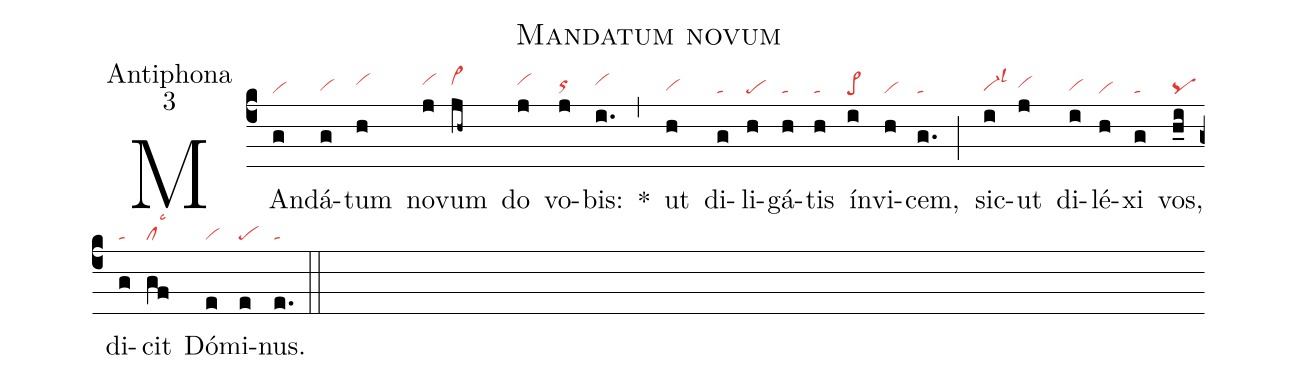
name: Mandatum novum;
office-part: Antiphona;
mode: 3;
nabc-lines: 1;
%%
(c4)
MAn(g|vi)dá(g|vihg)tum(h|vihi) no(j|vihi)vum(jh~|vi>hi) do(j|vihi) vo(j|orhh)bis:(i.|vihi) *(,)
ut(h|vihg) di(g|ta)li(h|pe)gá(h|ta)tis(h|ta) ín(i|pe>)vi(h|vi)cem,(g.|ta) (;)
sic(i|vi-hglsl3)ut(j|vihh) di(i|vihg)lé(h|vi)xi(g|ta) vos,(h_i|pq) di(g|ta)cit(gf|cllsc3) Dó(e|vi)mi(e|pe)nus.(e.|ta) (::)
